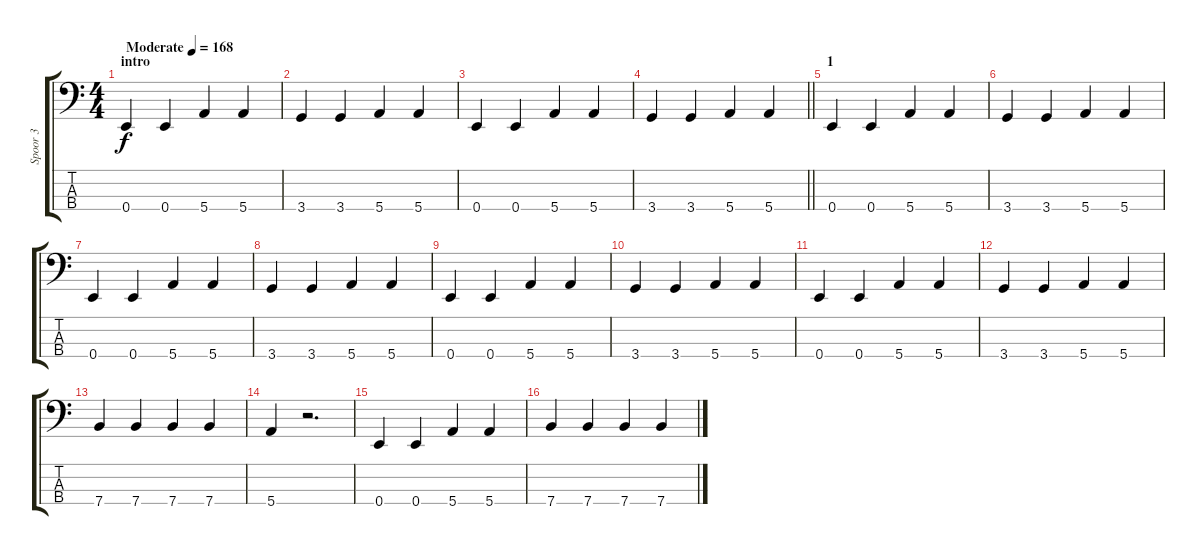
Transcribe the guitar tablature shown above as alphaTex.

\track ("Spoor 3" "Spoor 3") {instrument electricbassfinger}
\staff {score tabs}
\tuning (G2 D2 A1 E1) {hide}
\ts (4 4)
\section ("" "intro")
\tempo (168 "Moderate")
\clef f4
\ks c
0.4.4{dy f instrument electricbassfinger} 0.4.4 5.4.4 5.4.4 |
3.4.4 3.4.4 5.4.4 5.4.4 |
0.4.4 0.4.4 5.4.4 5.4.4 |
\barLineRight lightlight
3.4.4 3.4.4 5.4.4 5.4.4 |
\section ("" "1")
0.4.4 0.4.4 5.4.4 5.4.4 |
3.4.4 3.4.4 5.4.4 5.4.4 |
0.4.4 0.4.4 5.4.4 5.4.4 |
3.4.4 3.4.4 5.4.4 5.4.4 |
0.4.4 0.4.4 5.4.4 5.4.4 |
3.4.4 3.4.4 5.4.4 5.4.4 |
0.4.4 0.4.4 5.4.4 5.4.4 |
3.4.4 3.4.4 5.4.4 5.4.4 |
7.4.4 7.4.4 7.4.4 7.4.4 |
5.4.4 r.2{d} |
0.4.4 0.4.4 5.4.4 5.4.4 |
7.4.4 7.4.4 7.4.4 7.4.4
